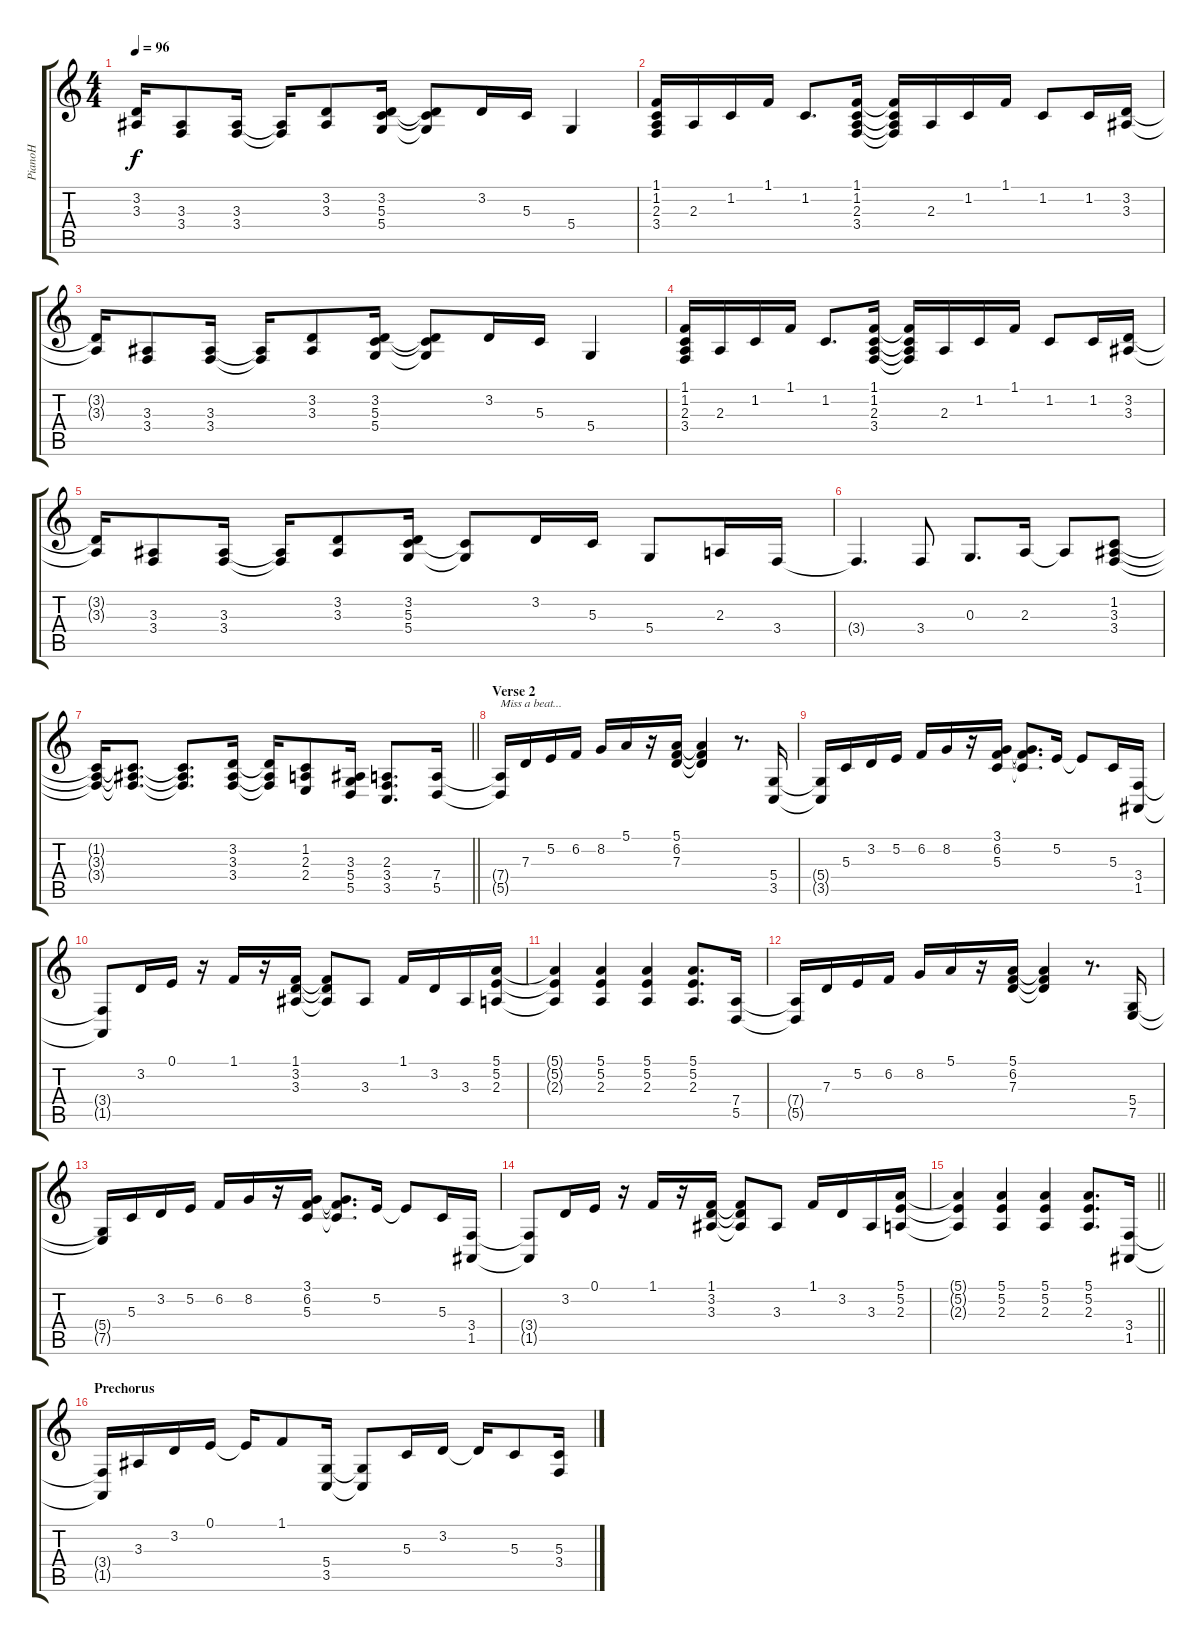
\track ("PianoH" "PianoH") {instrument acousticgrandpiano}
\staff {score tabs}
\tuning (E4 B3 G3 D3 A2 E2) {hide}
\ts (4 4)
\tempo 96
\clef g2
\ks c
(3.2{t} 3.3{t}).16{dy f} (3.3 3.4).8 (3.3 3.4).16 (3.3{t} 3.4{t}).16 (3.2 3.3).8 (3.2 5.3 5.4).16 (3.2{t} 5.3{t} 5.4{t}).8 3.2.16 5.3.16 5.4.4 |
(1.1 1.2 2.3 3.4).16 2.3.16 1.2.16 1.1.16 1.2.8{d} (1.1 1.2 2.3 3.4).16 (1.1{t} 1.2{t} 2.3{t} 3.4{t}).16 2.3.16 1.2.16 1.1.16 1.2.8 1.2.16 (3.2 3.3).16 |
(3.2{t} 3.3{t}).16 (3.3 3.4).8 (3.3 3.4).16 (3.3{t} 3.4{t}).16 (3.2 3.3).8 (3.2 5.3 5.4).16 (3.2{t} 5.3{t} 5.4{t}).8 3.2.16 5.3.16 5.4.4 |
(1.1 1.2 2.3 3.4).16 2.3.16 1.2.16 1.1.16 1.2.8{d} (1.1 1.2 2.3 3.4).16 (1.1{t} 1.2{t} 2.3{t} 3.4{t}).16 2.3.16 1.2.16 1.1.16 1.2.8 1.2.16 (3.2 3.3).16 |
(3.2{t} 3.3{t}).16 (3.3 3.4).8 (3.3 3.4).16 (3.3{t} 3.4{t}).16 (3.2 3.3).8 (3.2 5.3 5.4).16 (5.3{t} 5.4{t}).8 3.2.16 5.3.16 5.4.8 2.3.16 3.4.16 |
3.4{t}.4{d} 3.4.8 0.3.8{d} 2.3.16 2.3{t}.8 (1.2 3.3 3.4).8 |
\barLineRight lightlight
(1.2{t} 3.3{t} 3.4{t}).16 (1.2{t} 3.3{t} 3.4{t}).8{d} (1.2{t} 3.3{t} 3.4{t}).8{d} (3.2 3.3 3.4).16 (3.2{t} 3.3{t} 3.4{t}).16 (1.2 2.3 2.4).8 (3.3 5.4 5.5).16 (2.3 3.4 3.5).8{d} (7.4 5.5).16 |
\section ("" "Verse 2")
(7.4{t} 5.5{t}).16{txt "Miss a beat..."} 7.3.16 5.2.16 6.2.16 8.2.16 5.1.16 r.16 (5.1 6.2 7.3).16 (5.1{t} 6.2{t} 7.3{t}).4 r.8{d} (5.4 3.5).16 |
(5.4{t} 3.5{t}).16 5.3.16 3.2.16 5.2.16 6.2.16 8.2.16 r.16 (3.1 6.2 5.3).16 (3.1{t} 6.2{t} 5.3{t}).8{d} 5.2.16 5.2{t}.8 5.3.16 (3.4 1.5).16 |
(3.4{t} 1.5{t}).8 3.2.16 0.1.16 r.16 1.1.16 r.16 (1.1 3.2 3.3).16 (1.1{t} 3.2{t} 3.3{t}).8 3.3.8 1.1.16 3.2.16 3.3.16 (5.1 5.2 2.3).16 |
(5.1{t} 5.2{t} 2.3{t}).4 (5.1 5.2 2.3).4 (5.1 5.2 2.3).4 (5.1 5.2 2.3).8{d} (7.4 5.5).16 |
(7.4{t} 5.5{t}).16 7.3.16 5.2.16 6.2.16 8.2.16 5.1.16 r.16 (5.1 6.2 7.3).16 (5.1{t} 6.2{t} 7.3{t}).4 r.8{d} (5.4 7.5).16 |
(5.4{t} 7.5{t}).16 5.3.16 3.2.16 5.2.16 6.2.16 8.2.16 r.16 (3.1 6.2 5.3).16 (3.1{t} 6.2{t} 5.3{t}).8{d} 5.2.16 5.2{t}.8 5.3.16 (3.4 1.5).16 |
(3.4{t} 1.5{t}).8 3.2.16 0.1.16 r.16 1.1.16 r.16 (1.1 3.2 3.3).16 (1.1{t} 3.2{t} 3.3{t}).8 3.3.8 1.1.16 3.2.16 3.3.16 (5.1 5.2 2.3).16 |
\barLineRight lightlight
(5.1{t} 5.2{t} 2.3{t}).4 (5.1 5.2 2.3).4 (5.1 5.2 2.3).4 (5.1 5.2 2.3).8{d} (3.4 1.5).16 |
\section ("" "Prechorus")
(3.4{t} 1.5{t}).16 3.3.16 3.2.16 0.1.16 0.1{t}.16 1.1.8 (5.4 3.5).16 (5.4{t} 3.5{t}).8 5.3.16 3.2.16 3.2{t}.16 5.3.8 (5.3 3.4).16
